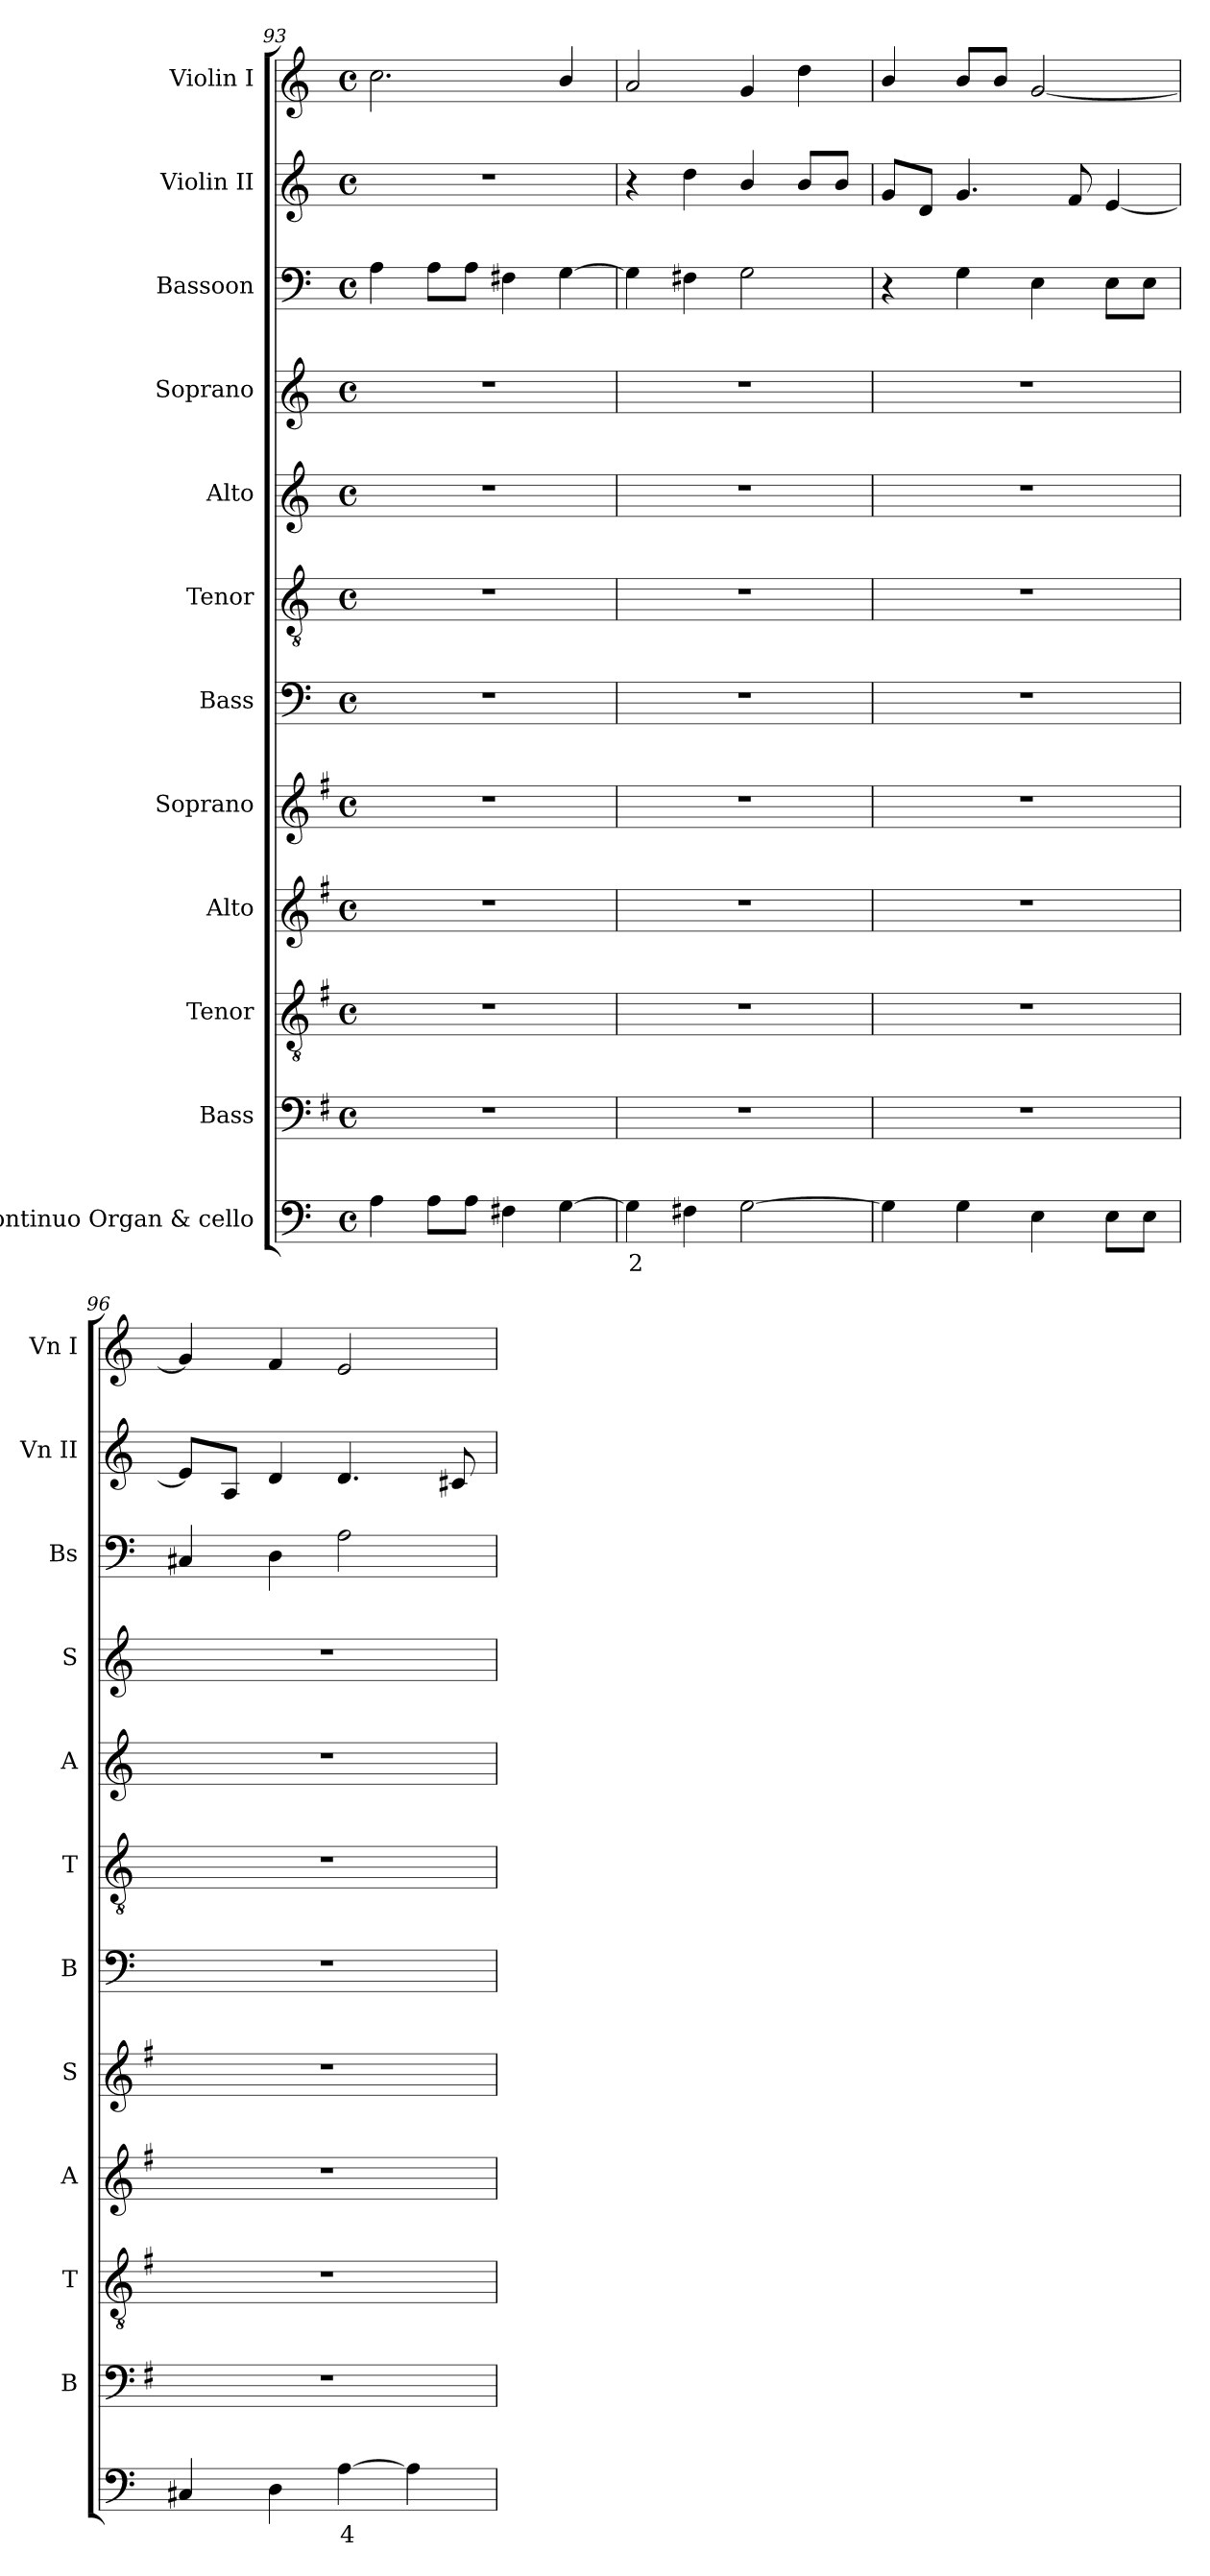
**kern	**text	**kern	**kern	**kern	**kern	**kern	**kern	**kern	**kern	**kern	**kern	**kern
*part12	*part12	*part11	*part10	*part9	*part8	*part7	*part6	*part5	*part4	*part3	*part2	*part1
*staff12	*staff12	*staff11	*staff10	*staff9	*staff8	*staff7	*staff6	*staff5	*staff4	*staff3	*staff2	*staff1
*I"Continuo Organ & cello	*	*I"Bass	*I"Tenor	*I"Alto	*I"Soprano	*I"Bass	*I"Tenor	*I"Alto	*I"Soprano	*I"Bassoon	*I"Violin II	*I"Violin I
*	*	*I'B	*I'T	*I'A	*I'S	*I'B	*I'T	*I'A	*I'S	*I'Bs	*I'Vn II	*I'Vn I
*clefF4	*	*clefF4	*clefGv2	*clefG2	*clefG2	*clefF4	*clefGv2	*clefG2	*clefG2	*clefF4	*clefG2	*clefG2
*	*	*ITrd4c7	*ITrd4c7	*ITrd4c7	*ITrd4c7	*	*	*	*	*	*	*
*k[]	*	*k[]	*k[]	*k[]	*k[]	*k[]	*k[]	*k[]	*k[]	*k[]	*k[]	*k[]
*C:	*	*C:	*C:	*C:	*C:	*C:	*C:	*C:	*C:	*C:	*C:	*C:
*M4/4	*	*M4/4	*M4/4	*M4/4	*M4/4	*M4/4	*M4/4	*M4/4	*M4/4	*M4/4	*M4/4	*M4/4
*met(c)	*	*met(c)	*met(c)	*met(c)	*met(c)	*met(c)	*met(c)	*met(c)	*met(c)	*met(c)	*met(c)	*met(c)
=93	=93	=93	=93	=93	=93	=93	=93	=93	=93	=93	=93	=93
4A	.	1r	1r	1r	1r	1r	1r	1r	1r	4A	1r	2.cc
8AL	.	.	.	.	.	.	.	.	.	8AL	.	.
8AJ	.	.	.	.	.	.	.	.	.	8AJ	.	.
4F#X	.	.	.	.	.	.	.	.	.	4F#X	.	.
[4G	.	.	.	.	.	.	.	.	.	[4G	.	4b/
=94	=94	=94	=94	=94	=94	=94	=94	=94	=94	=94	=94	=94
!	!LO:LY:b	!	!	!	!	!	!	!	!	!	!	!
4G]	2	1r	1r	1r	1r	1r	1r	1r	1r	4G]	4r	2a
4F#X	.	.	.	.	.	.	.	.	.	4F#X	4dd	.
[2G	.	.	.	.	.	.	.	.	.	2G	4b/	4g
.	.	.	.	.	.	.	.	.	.	.	8b/L	4dd
.	.	.	.	.	.	.	.	.	.	.	8b/J	.
=95	=95	=95	=95	=95	=95	=95	=95	=95	=95	=95	=95	=95
4G]	.	1r	1r	1r	1r	1r	1r	1r	1r	4r	8gL	4b/
.	.	.	.	.	.	.	.	.	.	.	8dJ	.
4G	.	.	.	.	.	.	.	.	.	4G	4.g	8b/L
.	.	.	.	.	.	.	.	.	.	.	.	8b/J
4E	.	.	.	.	.	.	.	.	.	4E	.	[2g
.	.	.	.	.	.	.	.	.	.	.	8f	.
8EL	.	.	.	.	.	.	.	.	.	8EL	[4e	.
8EJ	.	.	.	.	.	.	.	.	.	8EJ	.	.
=96	=96	=96	=96	=96	=96	=96	=96	=96	=96	=96	=96	=96
4C#X	.	1r	1r	1r	1r	1r	1r	1r	1r	4C#X	8eL]	4g]
.	.	.	.	.	.	.	.	.	.	.	8AJ	.
4D	.	.	.	.	.	.	.	.	.	4D	4d	4f
!	!LO:LY:b	!	!	!	!	!	!	!	!	!	!	!
[4A	4	.	.	.	.	.	.	.	.	2A	4.d	2e
4A]	.	.	.	.	.	.	.	.	.	.	.	.
.	.	.	.	.	.	.	.	.	.	.	8c#X	.
=	=	=	=	=	=	=	=	=	=	=	=	=
*-	*-	*-	*-	*-	*-	*-	*-	*-	*-	*-	*-	*-
